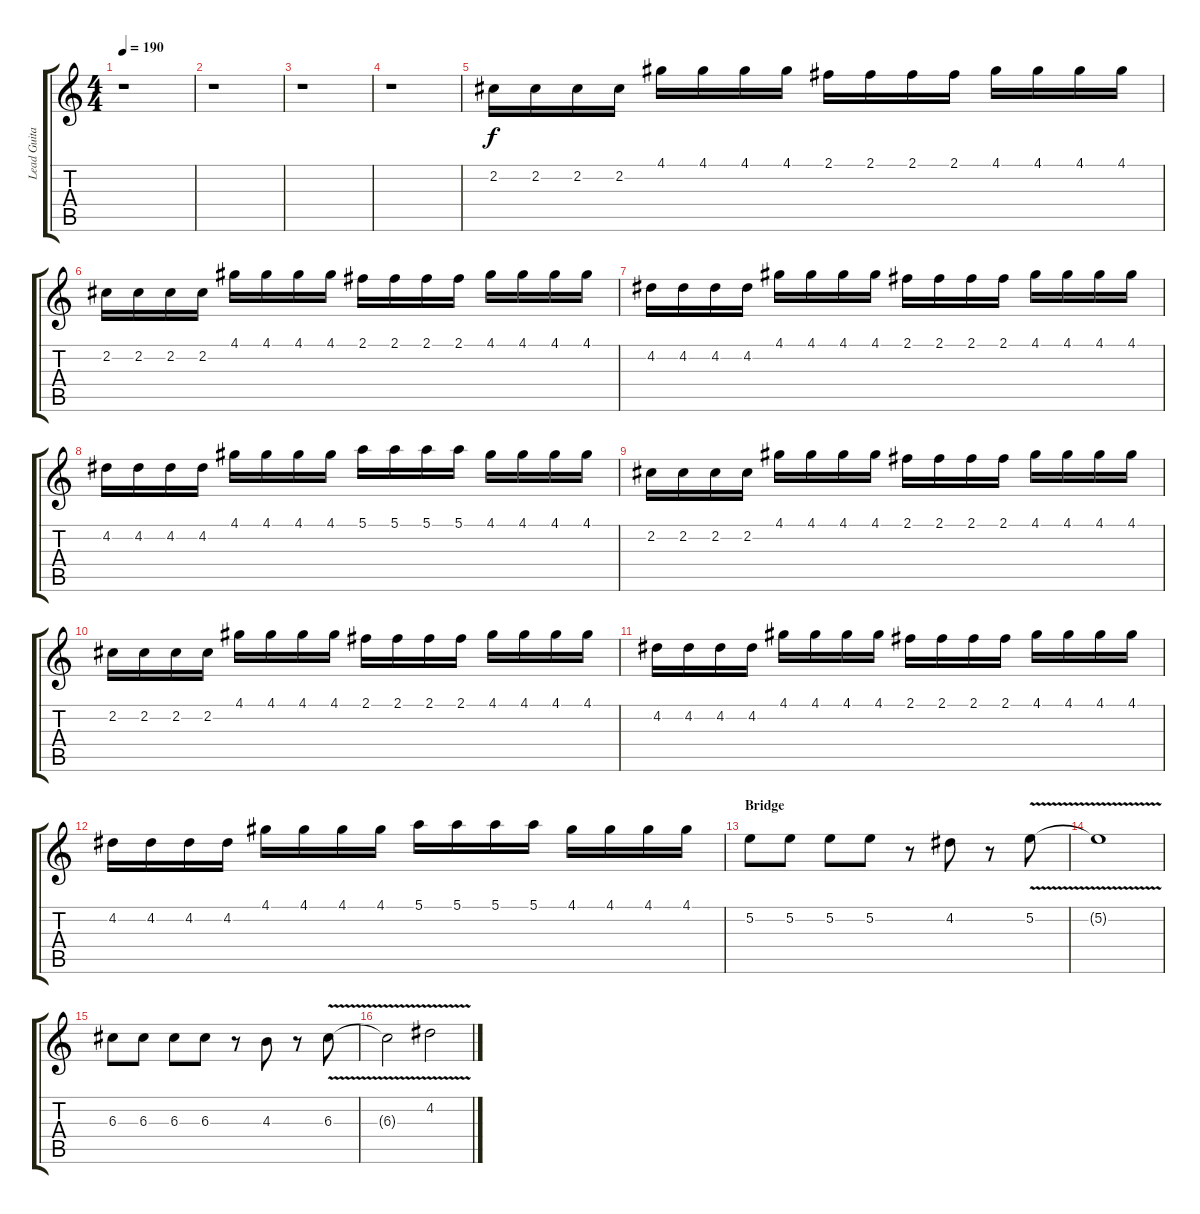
\track ("Lead Guitar 2" "Lead Guita") {instrument overdrivenguitar}
\staff {score tabs}
\tuning (E4 B3 G3 D3 A2 E2) {hide}
\ts (4 4)
\tempo 190
\clef g2
\ks c
r.1{dy mf} |
r.1 |
r.1 |
r.1 |
2.2.16{dy f volume 15} 2.2.16 2.2.16 2.2.16 4.1.16 4.1.16 4.1.16 4.1.16 2.1.16 2.1.16 2.1.16 2.1.16 4.1.16 4.1.16 4.1.16 4.1.16 |
2.2.16 2.2.16 2.2.16 2.2.16 4.1.16 4.1.16 4.1.16 4.1.16 2.1.16 2.1.16 2.1.16 2.1.16 4.1.16 4.1.16 4.1.16 4.1.16 |
4.2.16 4.2.16 4.2.16 4.2.16 4.1.16 4.1.16 4.1.16 4.1.16 2.1.16 2.1.16 2.1.16 2.1.16 4.1.16 4.1.16 4.1.16 4.1.16 |
4.2.16 4.2.16 4.2.16 4.2.16 4.1.16 4.1.16 4.1.16 4.1.16 5.1.16 5.1.16 5.1.16 5.1.16 4.1.16 4.1.16 4.1.16 4.1.16 |
2.2.16 2.2.16 2.2.16 2.2.16 4.1.16 4.1.16 4.1.16 4.1.16 2.1.16 2.1.16 2.1.16 2.1.16 4.1.16 4.1.16 4.1.16 4.1.16 |
2.2.16 2.2.16 2.2.16 2.2.16 4.1.16 4.1.16 4.1.16 4.1.16 2.1.16 2.1.16 2.1.16 2.1.16 4.1.16 4.1.16 4.1.16 4.1.16 |
4.2.16 4.2.16 4.2.16 4.2.16 4.1.16 4.1.16 4.1.16 4.1.16 2.1.16 2.1.16 2.1.16 2.1.16 4.1.16 4.1.16 4.1.16 4.1.16 |
4.2.16 4.2.16 4.2.16 4.2.16 4.1.16 4.1.16 4.1.16 4.1.16 5.1.16 5.1.16 5.1.16 5.1.16 4.1.16 4.1.16 4.1.16 4.1.16 |
\section ("" "Bridge")
5.2.8 5.2.8 5.2.8 5.2.8 r.8 4.2.8 r.8 5.2{v}.8 |
5.2{t}.1 |
6.3.8 6.3.8 6.3.8 6.3.8 r.8 4.3.8 r.8 6.3{v}.8 |
6.3{t}.2 4.2{v}.2
